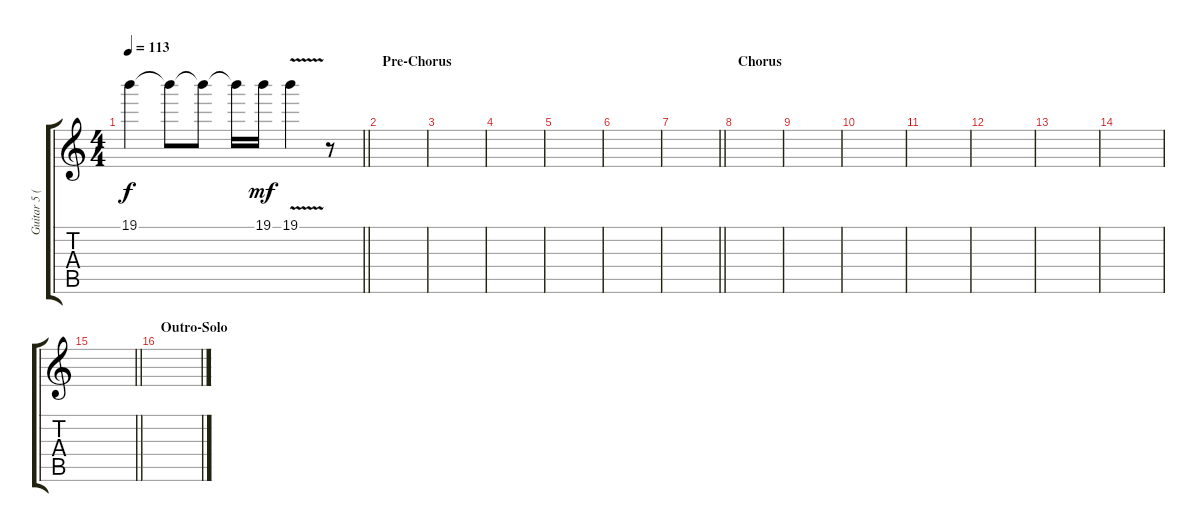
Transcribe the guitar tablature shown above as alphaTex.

\track ("Guitar 5 (Dist w/ Chorus)" "Guitar 5 (") {instrument distortionguitar}
\staff {score tabs}
\tuning (E4 B3 G3 D3 A2 E2) {hide}
\ts (4 4)
\tempo 113
\clef g2
\barLineRight lightlight
\ks c
19.1{t}.4{dy f} 19.1{t}.8 19.1{t}.8 19.1{t}.16 19.1.16{dy mf} 19.1{v}.4 r.8 |
\section ("" "Pre-Chorus")
|
|
|
|
|
\barLineRight lightlight
|
\section ("" "Chorus")
|
|
|
|
|
|
|
\barLineRight lightlight
|
\section ("" "Outro-Solo")
